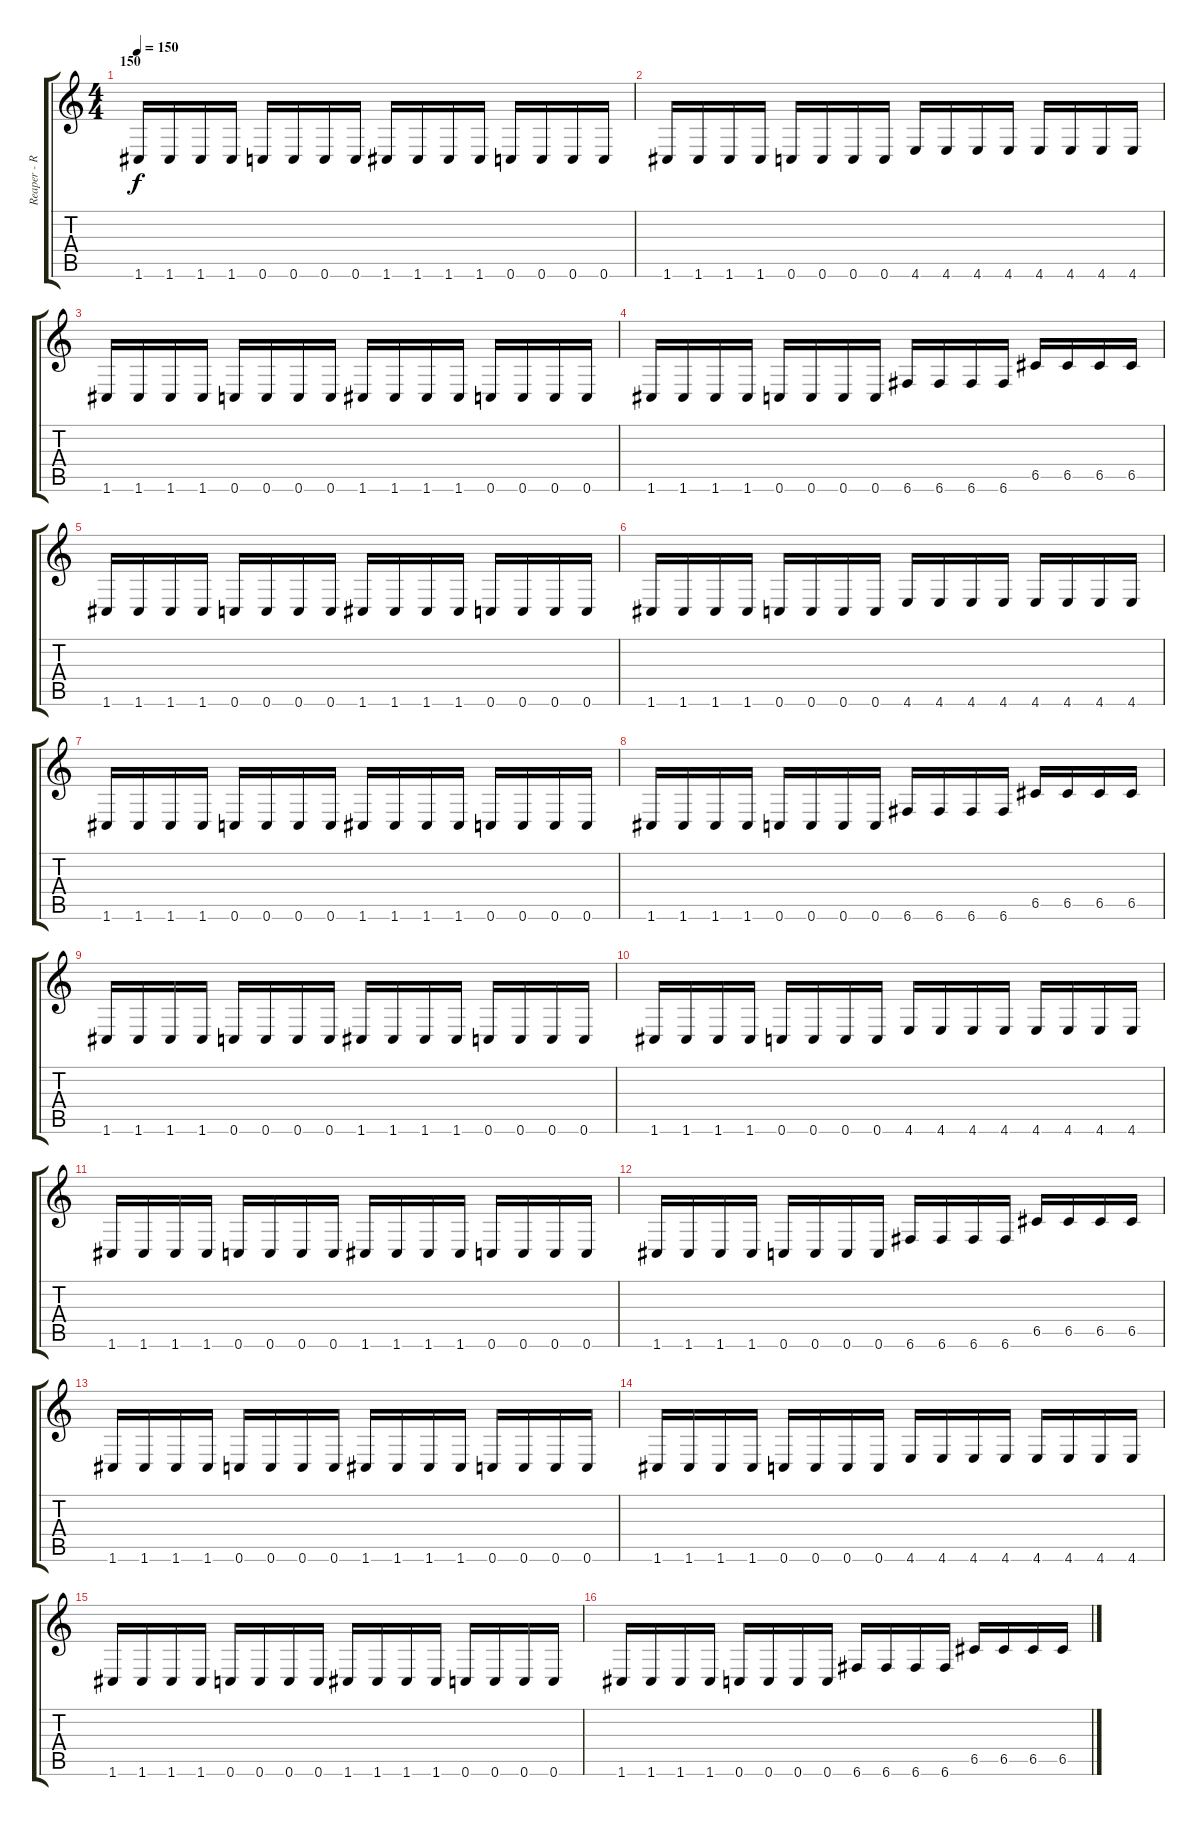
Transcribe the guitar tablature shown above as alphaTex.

\track ("Reaper - Right" "Reaper - R") {instrument overdrivenguitar}
\staff {score tabs}
\tuning (D4 A3 F3 C3 G2 C2) {hide}
\ts (4 4)
\section ("" "150")
\tempo 150
\clef g2
\ks c
1.6.16{dy f} 1.6.16 1.6.16 1.6.16 0.6.16 0.6.16 0.6.16 0.6.16 1.6.16 1.6.16 1.6.16 1.6.16 0.6.16 0.6.16 0.6.16 0.6.16 |
1.6.16 1.6.16 1.6.16 1.6.16 0.6.16 0.6.16 0.6.16 0.6.16 4.6.16 4.6.16 4.6.16 4.6.16 4.6.16 4.6.16 4.6.16 4.6.16 |
1.6.16 1.6.16 1.6.16 1.6.16 0.6.16 0.6.16 0.6.16 0.6.16 1.6.16 1.6.16 1.6.16 1.6.16 0.6.16 0.6.16 0.6.16 0.6.16 |
1.6.16 1.6.16 1.6.16 1.6.16 0.6.16 0.6.16 0.6.16 0.6.16 6.6.16 6.6.16 6.6.16 6.6.16 6.5.16 6.5.16 6.5.16 6.5.16 |
1.6.16 1.6.16 1.6.16 1.6.16 0.6.16 0.6.16 0.6.16 0.6.16 1.6.16 1.6.16 1.6.16 1.6.16 0.6.16 0.6.16 0.6.16 0.6.16 |
1.6.16 1.6.16 1.6.16 1.6.16 0.6.16 0.6.16 0.6.16 0.6.16 4.6.16 4.6.16 4.6.16 4.6.16 4.6.16 4.6.16 4.6.16 4.6.16 |
1.6.16 1.6.16 1.6.16 1.6.16 0.6.16 0.6.16 0.6.16 0.6.16 1.6.16 1.6.16 1.6.16 1.6.16 0.6.16 0.6.16 0.6.16 0.6.16 |
1.6.16 1.6.16 1.6.16 1.6.16 0.6.16 0.6.16 0.6.16 0.6.16 6.6.16 6.6.16 6.6.16 6.6.16 6.5.16 6.5.16 6.5.16 6.5.16 |
1.6.16 1.6.16 1.6.16 1.6.16 0.6.16 0.6.16 0.6.16 0.6.16 1.6.16 1.6.16 1.6.16 1.6.16 0.6.16 0.6.16 0.6.16 0.6.16 |
1.6.16 1.6.16 1.6.16 1.6.16 0.6.16 0.6.16 0.6.16 0.6.16 4.6.16 4.6.16 4.6.16 4.6.16 4.6.16 4.6.16 4.6.16 4.6.16 |
1.6.16 1.6.16 1.6.16 1.6.16 0.6.16 0.6.16 0.6.16 0.6.16 1.6.16 1.6.16 1.6.16 1.6.16 0.6.16 0.6.16 0.6.16 0.6.16 |
1.6.16 1.6.16 1.6.16 1.6.16 0.6.16 0.6.16 0.6.16 0.6.16 6.6.16 6.6.16 6.6.16 6.6.16 6.5.16 6.5.16 6.5.16 6.5.16 |
1.6.16 1.6.16 1.6.16 1.6.16 0.6.16 0.6.16 0.6.16 0.6.16 1.6.16 1.6.16 1.6.16 1.6.16 0.6.16 0.6.16 0.6.16 0.6.16 |
1.6.16 1.6.16 1.6.16 1.6.16 0.6.16 0.6.16 0.6.16 0.6.16 4.6.16 4.6.16 4.6.16 4.6.16 4.6.16 4.6.16 4.6.16 4.6.16 |
1.6.16 1.6.16 1.6.16 1.6.16 0.6.16 0.6.16 0.6.16 0.6.16 1.6.16 1.6.16 1.6.16 1.6.16 0.6.16 0.6.16 0.6.16 0.6.16 |
1.6.16 1.6.16 1.6.16 1.6.16 0.6.16 0.6.16 0.6.16 0.6.16 6.6.16 6.6.16 6.6.16 6.6.16 6.5.16 6.5.16 6.5.16 6.5.16
